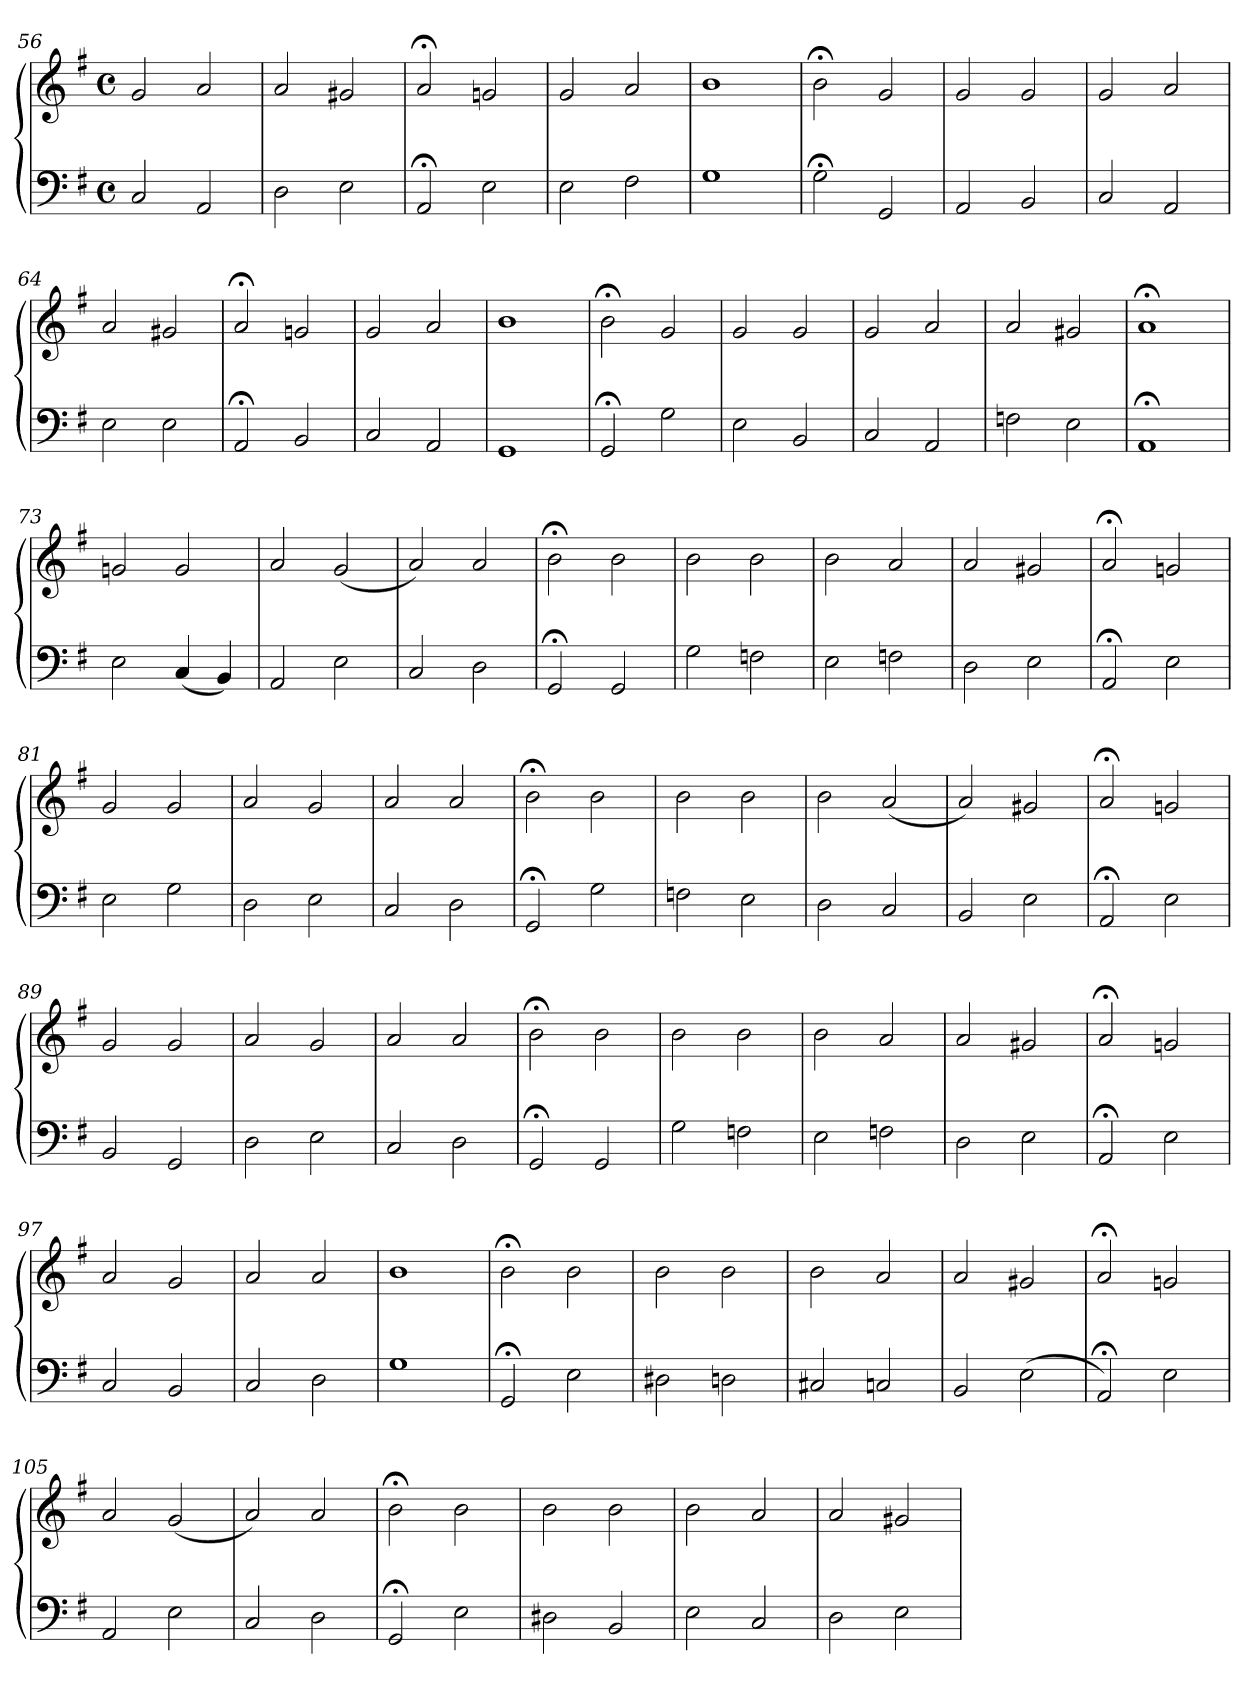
**kern	**kern
*part1	*part1
*staff2	*staff1
*clefF4	*clefG2
*k[f#]	*k[f#]
*M4/4	*M4/4
*met(c)	*met(c)
=56	=56
2C	2g
2AA	2a
=57	=57
2D	2a
2E	2g#X
=58	=58
2AA;<	2a;<
2E	2gn
=59	=59
2E	2g
2F#	2a
=60	=60
1G	1b
=61	=61
2G;<	2b;<
2GG	2g
=62	=62
2AA	2g
2BB	2g
=63	=63
2C	2g
2AA	2a
!!LO:LB:g=z
=64	=64
2E	2a
2E	2g#X
=65	=65
2AA;<	2a;<
2BB	2gn
=66	=66
2C	2g
2AA	2a
=67	=67
1GG	1b
=68	=68
2GG;<	2b;<
2G	2g
=69	=69
2E	2g
2BB	2g
=70	=70
2C	2g
2AA	2a
=71	=71
2Fn	2a
2E	2g#X
=72	=72
1AA;<	1a;<
=73	=73
2E	2gn
(4C	2g
4BB)	.
=74	=74
2AA	2a
2E	(2g
!!LO:PB:g=z
=75	=75
2C	2a)
2D	2a
=76	=76
2GG;<	2b;<
2GG	2b
=77	=77
2G	2b
2Fn	2b
=78	=78
2E	2b
2Fn	2a
=79	=79
2D	2a
2E	2g#X
=80	=80
2AA;<	2a;<
2E	2gn
=81	=81
2E	2g
2G	2g
=82	=82
2D	2a
2E	2g
=83	=83
2C	2a
2D	2a
=84	=84
2GG;<	2b;<
2G	2b
=85	=85
2Fn	2b
2E	2b
=86	=86
2D	2b
2C	(2a
!!LO:LB:g=z
=87	=87
2BB	2a)
2E	2g#X
=88	=88
2AA;<	2a;<
2E	2gn
=89	=89
2BB	2g
2GG	2g
=90	=90
2D	2a
2E	2g
=91	=91
2C	2a
2D	2a
=92	=92
2GG;<	2b;<
2GG	2b
=93	=93
2G	2b
2Fn	2b
=94	=94
2E	2b
2Fn	2a
=95	=95
2D	2a
2E	2g#X
=96	=96
2AA;<	2a;<
2E	2gn
=97	=97
2C	2a
2BB	2g
=98	=98
2C	2a
2D	2a
!!LO:LB:g=z
=99	=99
1G	1b
=100	=100
2GG;<	2b;<
2E	2b
=101	=101
2D#X	2b
2Dn	2b
=102	=102
2C#X	2b
2Cn	2a
=103	=103
2BB	2a
(2E	2g#X
=104	=104
2AA;<)	2a;<
2E	2gn
=105	=105
2AA	2a
2E	(2g
=106	=106
2C	2a)
2D	2a
=107	=107
2GG;<	2b;<
2E	2b
=108	=108
2D#X	2b
2BB	2b
=109	=109
2E	2b
2C	2a
=110	=110
2D	2a
2E	2g#X
=	=
*-	*-
